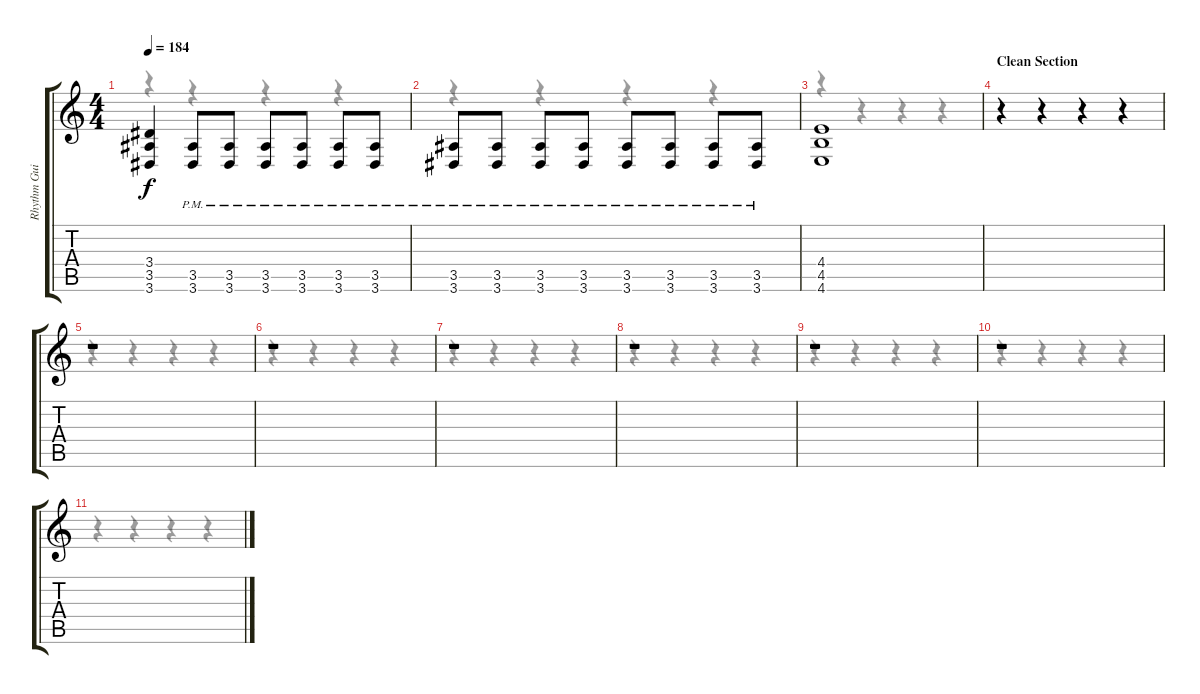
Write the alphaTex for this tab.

\track ("Rhythm Guitar" "Rhythm Gui") {instrument overdrivenguitar}
\staff {score tabs}
\tuning (D4 G3 E3 C3 G2 C2) {hide}
\voice
\ts (4 4)
\tempo 184
\clef g2
\ks c
(3.4 3.5 3.6).4{dy f} (3.5{pm} 3.6{pm}).8 (3.5{pm} 3.6{pm}).8 (3.5{pm} 3.6{pm}).8 (3.5{pm} 3.6{pm}).8 (3.5{pm} 3.6{pm}).8 (3.5{pm} 3.6{pm}).8 |
(3.5{pm} 3.6{pm}).8 (3.5{pm} 3.6{pm}).8 (3.5{pm} 3.6{pm}).8 (3.5{pm} 3.6{pm}).8 (3.5{pm} 3.6{pm}).8 (3.5{pm} 3.6{pm}).8 (3.5{pm} 3.6{pm}).8 (3.5{pm} 3.6{pm}).8 |
(4.4 4.5 4.6).1 |
\section ("" "Clean Section")
r.4 r.4 r.4 r.4 |
r.1 |
r.1 |
r.1 |
r.1 |
r.1 |
r.1 |
|
|
|
|
|
\voice
\clef g2
\ottava regular
\simile none
\ks c
r.4{dy f} r.4 r.4 r.4 |
r.4 r.4 r.4 r.4 |
r.4 r.4 r.4 r.4 |
r.4 r.4 r.4 r.4 |
r.4 r.4 r.4 r.4 |
r.4 r.4 r.4 r.4 |
r.4 r.4 r.4 r.4 |
r.4 r.4 r.4 r.4 |
r.4 r.4 r.4 r.4 |
r.4 r.4 r.4 r.4 |
r.4 r.4 r.4 r.4 |
|
|
|
|
